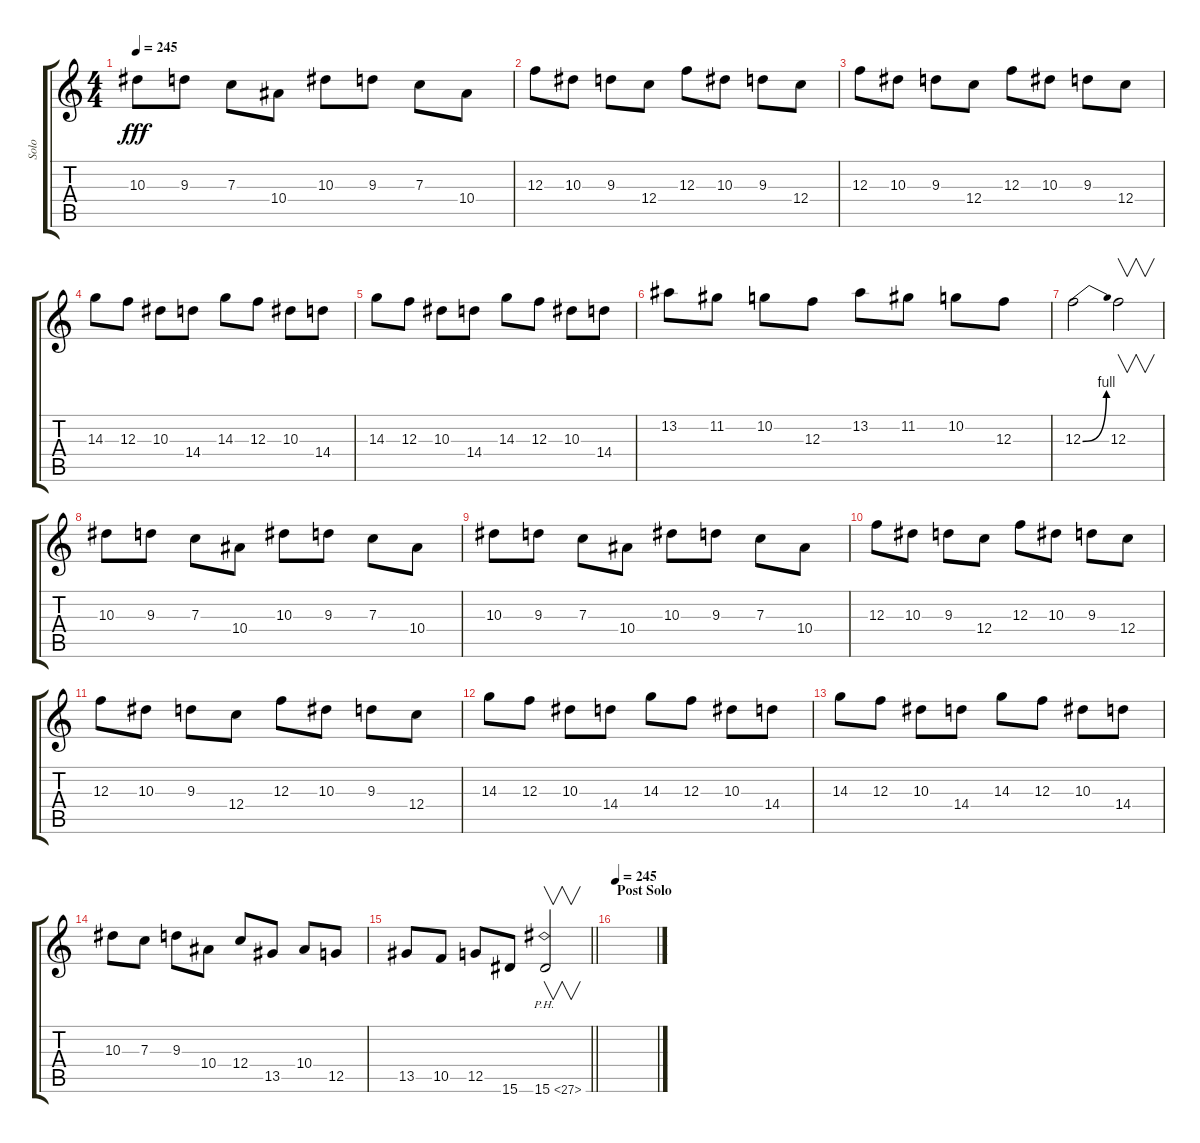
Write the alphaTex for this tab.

\track ("Solo" "Solo") {instrument distortionguitar}
\staff {score tabs}
\tuning (D4 A3 F3 C3 G2 C2) {hide}
\ts (4 4)
\tempo 245
\clef g2
\ks c
10.3.8{dy fff} 9.3.8 7.3.8 10.4.8 10.3.8 9.3.8 7.3.8 10.4.8 |
12.3.8 10.3.8 9.3.8 12.4.8 12.3.8 10.3.8 9.3.8 12.4.8 |
12.3.8 10.3.8 9.3.8 12.4.8 12.3.8 10.3.8 9.3.8 12.4.8 |
14.3.8 12.3.8 10.3.8 14.4.8 14.3.8 12.3.8 10.3.8 14.4.8 |
14.3.8 12.3.8 10.3.8 14.4.8 14.3.8 12.3.8 10.3.8 14.4.8 |
13.2.8 11.2.8 10.2.8 12.3.8 13.2.8 11.2.8 10.2.8 12.3.8 |
12.3{be (bend 0 0 60 4)}.2 12.3.2{v} |
10.3.8 9.3.8 7.3.8 10.4.8 10.3.8 9.3.8 7.3.8 10.4.8 |
10.3.8 9.3.8 7.3.8 10.4.8 10.3.8 9.3.8 7.3.8 10.4.8 |
12.3.8 10.3.8 9.3.8 12.4.8 12.3.8 10.3.8 9.3.8 12.4.8 |
12.3.8 10.3.8 9.3.8 12.4.8 12.3.8 10.3.8 9.3.8 12.4.8 |
14.3.8 12.3.8 10.3.8 14.4.8 14.3.8 12.3.8 10.3.8 14.4.8 |
14.3.8 12.3.8 10.3.8 14.4.8 14.3.8 12.3.8 10.3.8 14.4.8 |
10.3.8 7.3.8 9.3.8 10.4.8 12.4.8 13.5.8 10.4.8 12.5.8 |
\barLineRight lightlight
13.5.8 10.5.8 12.5.8 15.6.8 15.6{ph 12}.2{v} |
\section ("" "Post Solo")
\tempo 245
